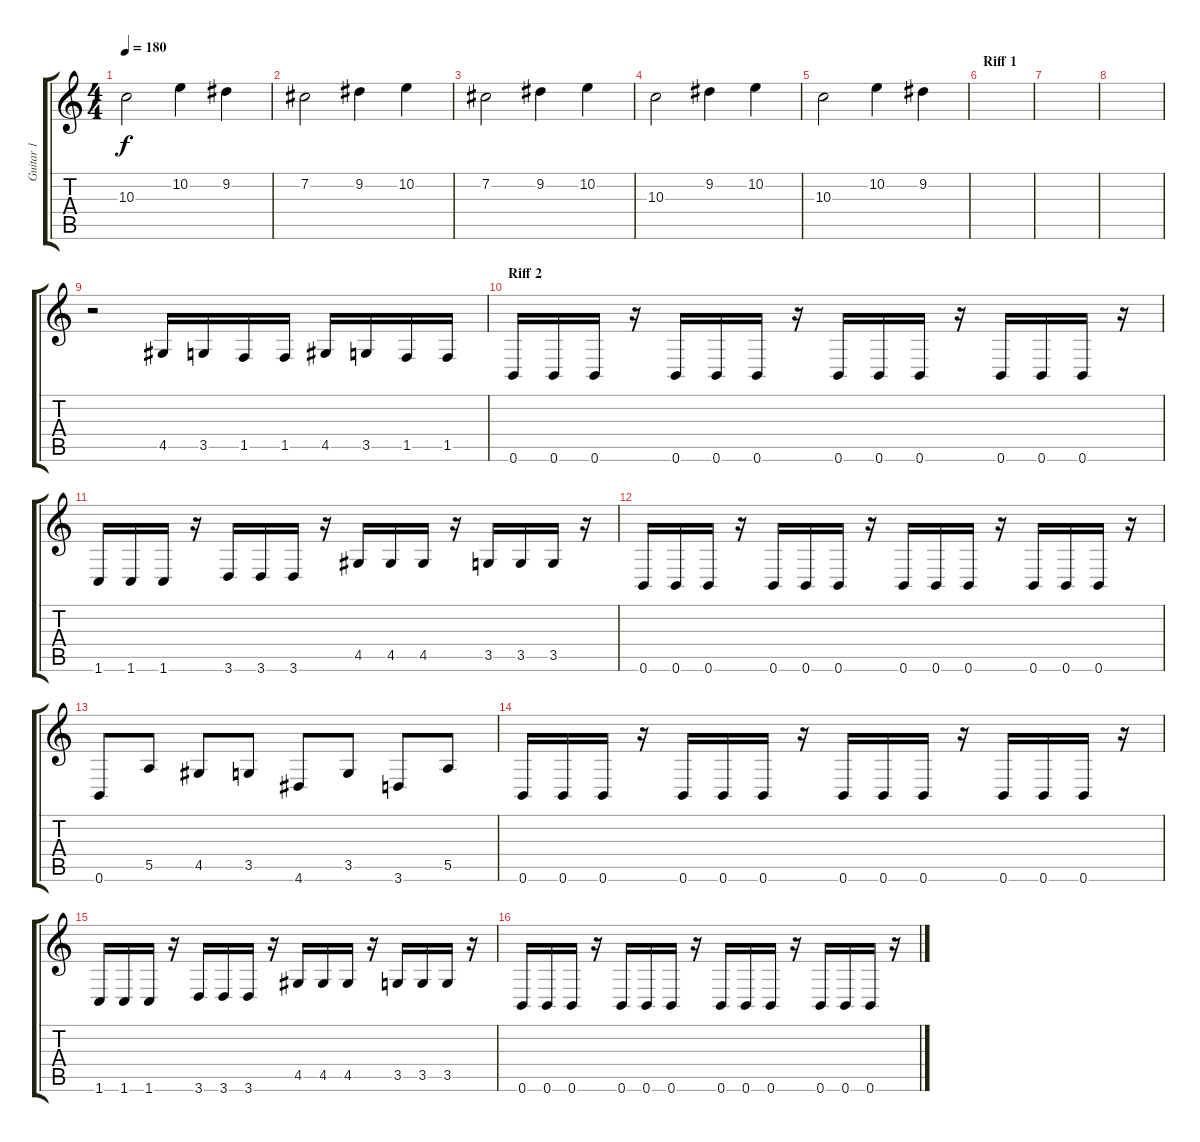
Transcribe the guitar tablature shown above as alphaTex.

\track ("Guitar 1" "Guitar 1") {instrument distortionguitar}
\staff {score tabs}
\tuning (B3 Gb3 D3 A2 E2 B1) {hide}
\ts (4 4)
\tempo 180
\clef g2
\ks c
10.3.2{dy f} 10.2.4 9.2.4 |
7.2.2 9.2.4 10.2.4 |
7.2.2 9.2.4 10.2.4 |
10.3.2 9.2.4 10.2.4 |
10.3.2 10.2.4 9.2.4 |
\section ("" "Riff 1")
|
|
|
r.2 4.5.16 3.5.16 1.5.16 1.5.16 4.5.16 3.5.16 1.5.16 1.5.16 |
\section ("" "Riff 2")
0.6.16 0.6.16 0.6.16 r.16 0.6.16 0.6.16 0.6.16 r.16 0.6.16 0.6.16 0.6.16 r.16 0.6.16 0.6.16 0.6.16 r.16 |
1.6.16 1.6.16 1.6.16 r.16 3.6.16 3.6.16 3.6.16 r.16 4.5.16 4.5.16 4.5.16 r.16 3.5.16 3.5.16 3.5.16 r.16 |
0.6.16 0.6.16 0.6.16 r.16 0.6.16 0.6.16 0.6.16 r.16 0.6.16 0.6.16 0.6.16 r.16 0.6.16 0.6.16 0.6.16 r.16 |
0.6.8 5.5.8 4.5.8 3.5.8 4.6.8 3.5.8 3.6.8 5.5.8 |
0.6.16 0.6.16 0.6.16 r.16 0.6.16 0.6.16 0.6.16 r.16 0.6.16 0.6.16 0.6.16 r.16 0.6.16 0.6.16 0.6.16 r.16 |
1.6.16 1.6.16 1.6.16 r.16 3.6.16 3.6.16 3.6.16 r.16 4.5.16 4.5.16 4.5.16 r.16 3.5.16 3.5.16 3.5.16 r.16 |
0.6.16 0.6.16 0.6.16 r.16 0.6.16 0.6.16 0.6.16 r.16 0.6.16 0.6.16 0.6.16 r.16 0.6.16 0.6.16 0.6.16 r.16
